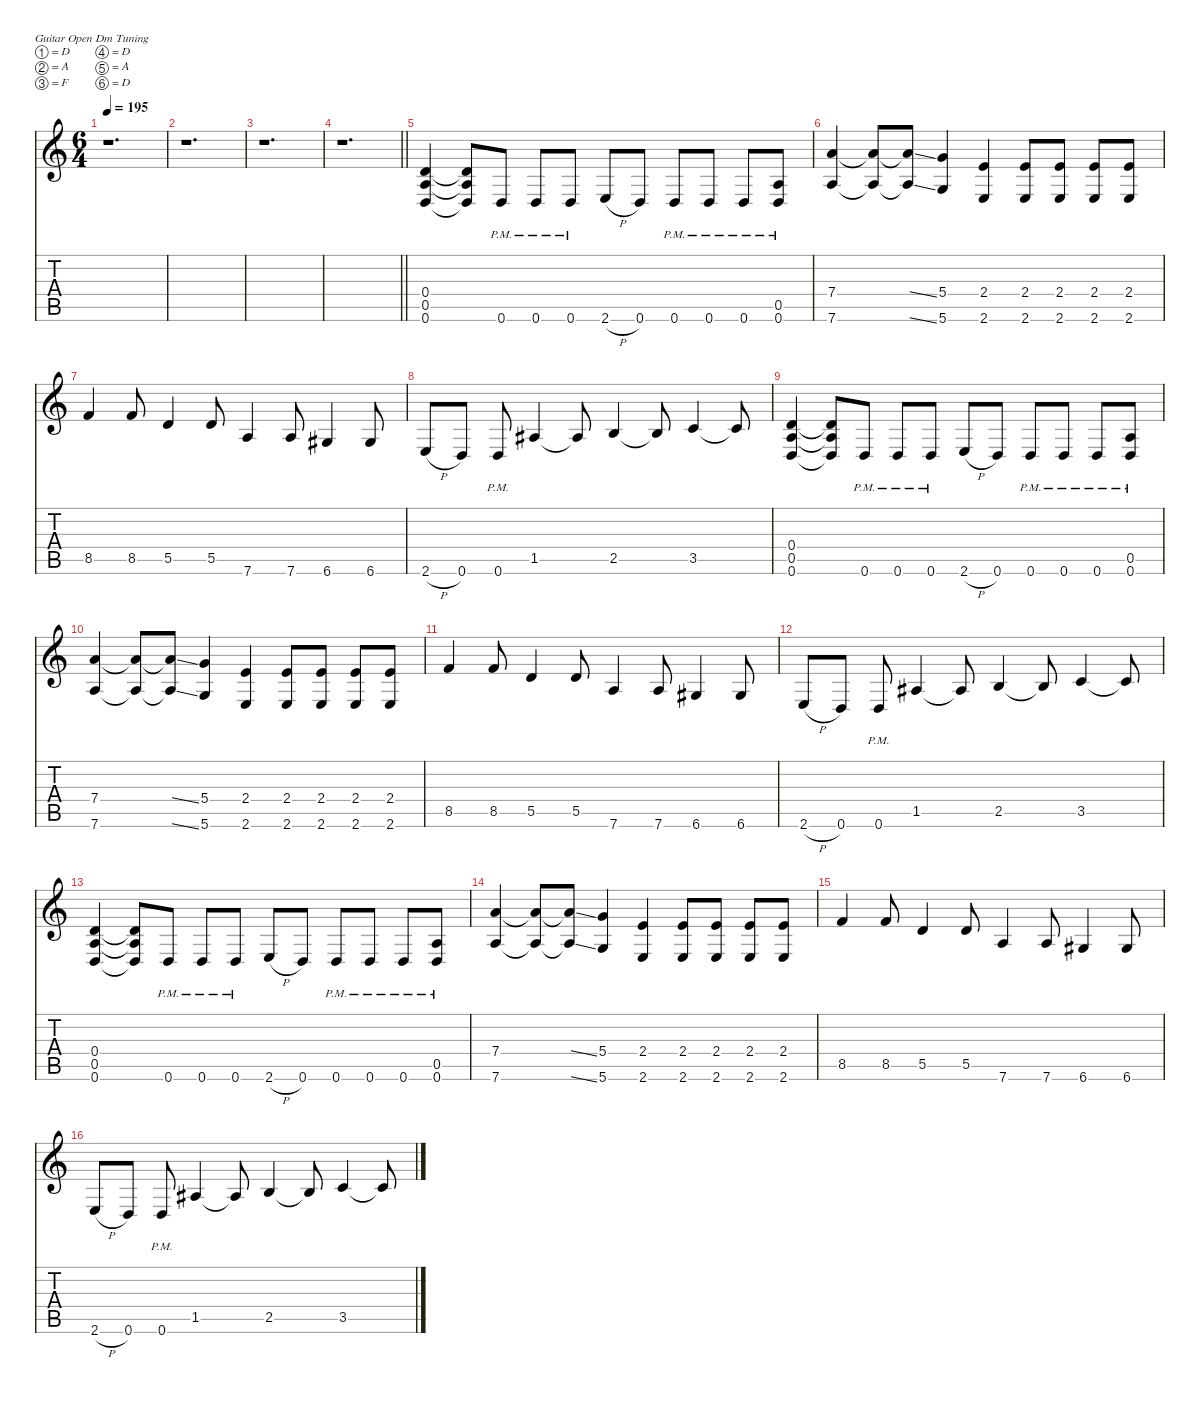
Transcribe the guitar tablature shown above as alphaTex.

\defaultSystemsLayout 4
\hideDynamics
\bracketExtendMode nobrackets
\singleTrackTrackNamePolicy hidden
\multiTrackTrackNamePolicy hidden
\firstSystemTrackNameMode fullname
\firstSystemTrackNameOrientation horizontal
\otherSystemsTrackNameOrientation horizontal
\track ("Leading" "dist.guit.") {defaultSystemsLayout 4 instrument distortionguitar}
\staff {score tabs}
\tuning (D4 A3 F3 D3 A2 D2)
\ts (6 4)
\tempo 195
\clef g2
\ks c
r.1{d dy f beam Down} |
r.1{d beam Down} |
r.1{d beam Down} |
\barLineRight lightlight
r.1{d beam Down} |
(0.4 0.5 0.6).4{beam Up} (0.4{t} 0.5{t} 0.6{t}).8{beam Up} 0.6{pm}.8{beam Up} 0.6{pm}.8{beam Up} 0.6{pm}.8{beam Up} 2.6{h}.8{beam Up} 0.6.8{beam Up} 0.6{pm}.8{beam Up} 0.6{pm}.8{beam Up} 0.6{pm}.8{beam Up} (0.5{pm} 0.6{pm}).8{beam Up} |
(7.4 7.6).4{beam Up} (7.4{t} 7.6{t}).8{beam Up} (7.4{ss t} 7.6{ss t}).8{beam Up} (5.4 5.6).4{beam Up} (2.4 2.6).4{beam Up} (2.4 2.6).8{beam Up} (2.4 2.6).8{beam Up} (2.4 2.6).8{beam Up} (2.4 2.6).8{beam Up} |
8.5.4{beam Up} 8.5.8{beam Up} 5.5.4{beam Up} 5.5.8{beam Up} 7.6.4{beam Up} 7.6.8{beam Up} 6.6{acc #}.4{beam Up} 6.6{acc #}.8{beam Up} |
2.6{h}.8{beam Up} 0.6.8{beam Up} 0.6{pm}.8{beam Up} 1.5{acc #}.4{beam Up} 1.5{t acc #}.8{beam Up} 2.5.4{beam Up} 2.5{t}.8{beam Up} 3.5.4{beam Up} 3.5{t}.8{beam Up} |
(0.4 0.5 0.6).4{beam Up} (0.4{t} 0.5{t} 0.6{t}).8{beam Up} 0.6{pm}.8{beam Up} 0.6{pm}.8{beam Up} 0.6{pm}.8{beam Up} 2.6{h}.8{beam Up} 0.6.8{beam Up} 0.6{pm}.8{beam Up} 0.6{pm}.8{beam Up} 0.6{pm}.8{beam Up} (0.5{pm} 0.6{pm}).8{beam Up} |
(7.4 7.6).4{beam Up} (7.4{t} 7.6{t}).8{beam Up} (7.4{ss t} 7.6{ss t}).8{beam Up} (5.4 5.6).4{beam Up} (2.4 2.6).4{beam Up} (2.4 2.6).8{beam Up} (2.4 2.6).8{beam Up} (2.4 2.6).8{beam Up} (2.4 2.6).8{beam Up} |
8.5.4{beam Up} 8.5.8{beam Up} 5.5.4{beam Up} 5.5.8{beam Up} 7.6.4{beam Up} 7.6.8{beam Up} 6.6{acc #}.4{beam Up} 6.6{acc #}.8{beam Up} |
2.6{h}.8{beam Up} 0.6.8{beam Up} 0.6{pm}.8{beam Up} 1.5{acc #}.4{beam Up} 1.5{t acc #}.8{beam Up} 2.5.4{beam Up} 2.5{t}.8{beam Up} 3.5.4{beam Up} 3.5{t}.8{beam Up} |
(0.4 0.5 0.6).4{beam Up} (0.4{t} 0.5{t} 0.6{t}).8{beam Up} 0.6{pm}.8{beam Up} 0.6{pm}.8{beam Up} 0.6{pm}.8{beam Up} 2.6{h}.8{beam Up} 0.6.8{beam Up} 0.6{pm}.8{beam Up} 0.6{pm}.8{beam Up} 0.6{pm}.8{beam Up} (0.5{pm} 0.6{pm}).8{beam Up} |
(7.4 7.6).4{beam Up} (7.4{t} 7.6{t}).8{beam Up} (7.4{ss t} 7.6{ss t}).8{beam Up} (5.4 5.6).4{beam Up} (2.4 2.6).4{beam Up} (2.4 2.6).8{beam Up} (2.4 2.6).8{beam Up} (2.4 2.6).8{beam Up} (2.4 2.6).8{beam Up} |
8.5.4{beam Up} 8.5.8{beam Up} 5.5.4{beam Up} 5.5.8{beam Up} 7.6.4{beam Up} 7.6.8{beam Up} 6.6{acc #}.4{beam Up} 6.6{acc #}.8{beam Up} |
2.6{h}.8{beam Up} 0.6.8{beam Up} 0.6{pm}.8{beam Up} 1.5{acc #}.4{beam Up} 1.5{t acc #}.8{beam Up} 2.5.4{beam Up} 2.5{t}.8{beam Up} 3.5.4{beam Up} 3.5{t}.8{beam Up}
